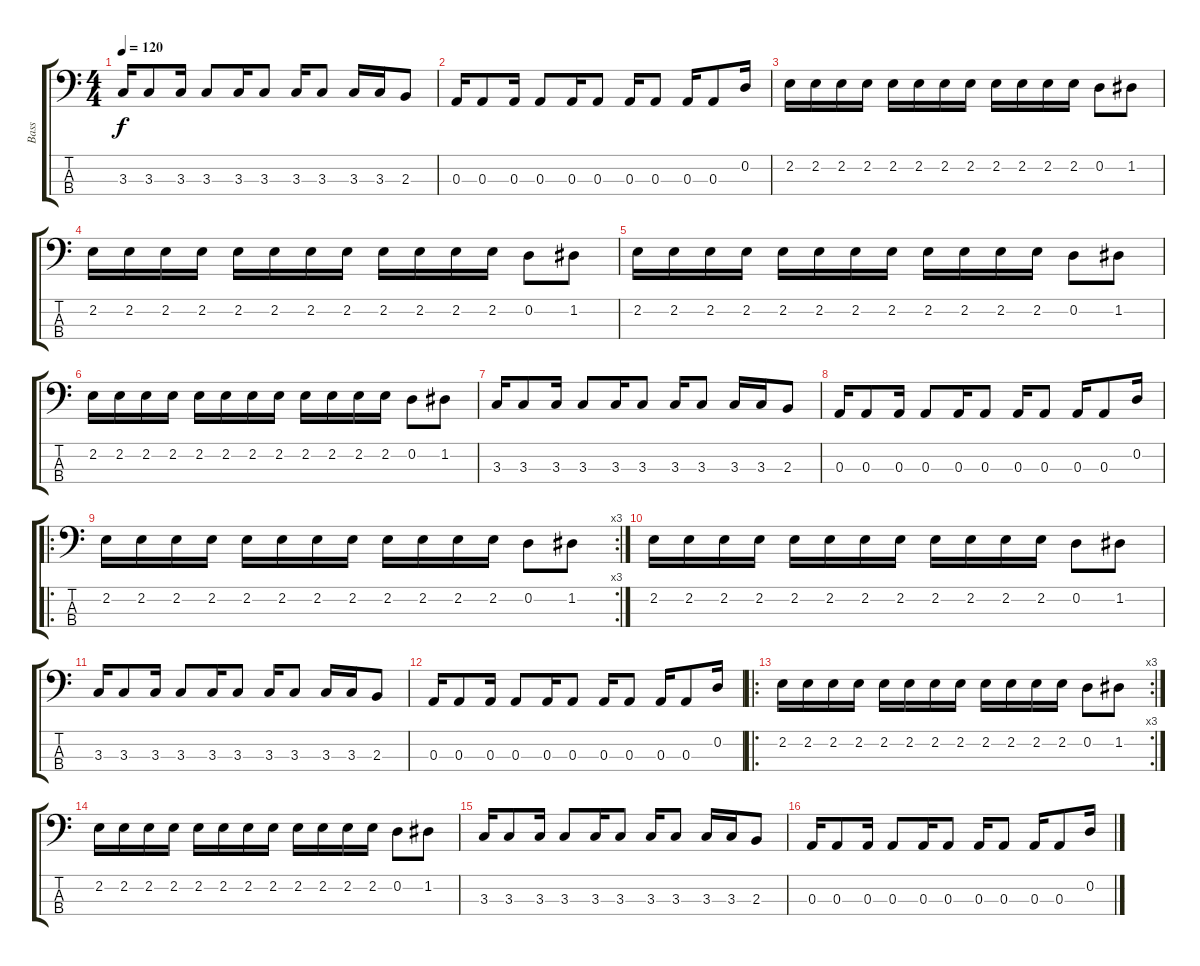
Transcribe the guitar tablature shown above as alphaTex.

\track ("Bass" "Bass") {instrument electricbassfinger}
\staff {score tabs}
\tuning (G2 D2 A1 E1) {hide}
\ts (4 4)
\tempo 120
\clef f4
\ks c
3.3.16{dy f} 3.3.8 3.3.16 3.3.8 3.3.16 3.3.8 3.3.16 3.3.8 3.3.16 3.3.16 2.3.8 |
0.3.16 0.3.8 0.3.16 0.3.8 0.3.16 0.3.8 0.3.16 0.3.8 0.3.16 0.3.8 0.2.16 |
2.2.16 2.2.16 2.2.16 2.2.16 2.2.16 2.2.16 2.2.16 2.2.16 2.2.16 2.2.16 2.2.16 2.2.16 0.2.8 1.2.8 |
2.2.16 2.2.16 2.2.16 2.2.16 2.2.16 2.2.16 2.2.16 2.2.16 2.2.16 2.2.16 2.2.16 2.2.16 0.2.8 1.2.8 |
2.2.16 2.2.16 2.2.16 2.2.16 2.2.16 2.2.16 2.2.16 2.2.16 2.2.16 2.2.16 2.2.16 2.2.16 0.2.8 1.2.8 |
2.2.16 2.2.16 2.2.16 2.2.16 2.2.16 2.2.16 2.2.16 2.2.16 2.2.16 2.2.16 2.2.16 2.2.16 0.2.8 1.2.8 |
3.3.16 3.3.8 3.3.16 3.3.8 3.3.16 3.3.8 3.3.16 3.3.8 3.3.16 3.3.16 2.3.8 |
0.3.16 0.3.8 0.3.16 0.3.8 0.3.16 0.3.8 0.3.16 0.3.8 0.3.16 0.3.8 0.2.16 |
\ro
\rc 3
2.2.16 2.2.16 2.2.16 2.2.16 2.2.16 2.2.16 2.2.16 2.2.16 2.2.16 2.2.16 2.2.16 2.2.16 0.2.8 1.2.8 |
2.2.16 2.2.16 2.2.16 2.2.16 2.2.16 2.2.16 2.2.16 2.2.16 2.2.16 2.2.16 2.2.16 2.2.16 0.2.8 1.2.8 |
3.3.16 3.3.8 3.3.16 3.3.8 3.3.16 3.3.8 3.3.16 3.3.8 3.3.16 3.3.16 2.3.8 |
0.3.16 0.3.8 0.3.16 0.3.8 0.3.16 0.3.8 0.3.16 0.3.8 0.3.16 0.3.8 0.2.16 |
\ro
\rc 3
2.2.16 2.2.16 2.2.16 2.2.16 2.2.16 2.2.16 2.2.16 2.2.16 2.2.16 2.2.16 2.2.16 2.2.16 0.2.8 1.2.8 |
2.2.16 2.2.16 2.2.16 2.2.16 2.2.16 2.2.16 2.2.16 2.2.16 2.2.16 2.2.16 2.2.16 2.2.16 0.2.8 1.2.8 |
3.3.16 3.3.8 3.3.16 3.3.8 3.3.16 3.3.8 3.3.16 3.3.8 3.3.16 3.3.16 2.3.8 |
0.3.16 0.3.8 0.3.16 0.3.8 0.3.16 0.3.8 0.3.16 0.3.8 0.3.16 0.3.8 0.2.16
